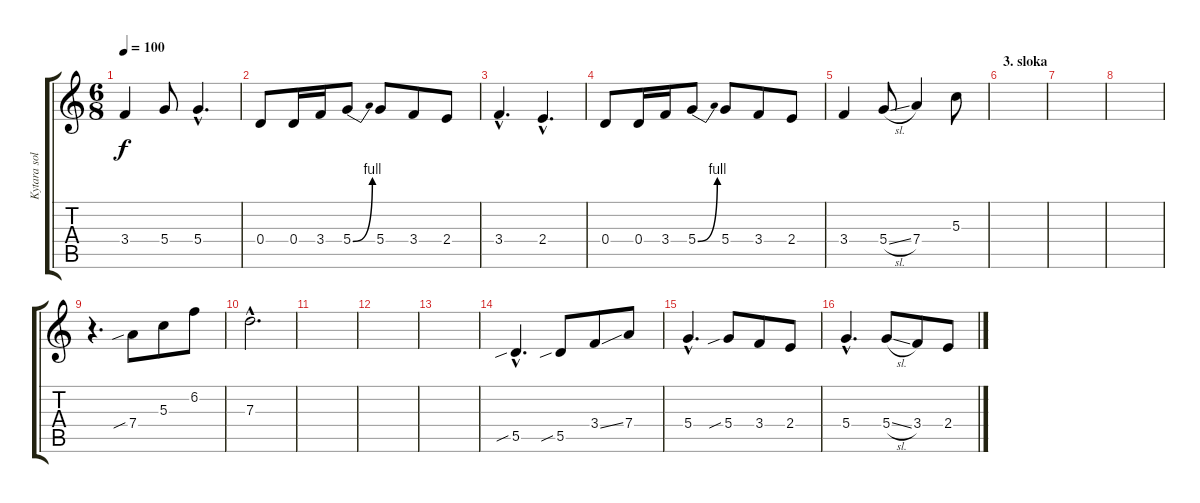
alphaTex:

\track ("Kytara solo" "Kytara sol") {instrument overdrivenguitar}
\staff {score tabs}
\tuning (E4 B3 G3 D3 A2 E2) {hide}
\ts (6 8)
\tempo 100
\clef g2
\ks c
3.4.4{dy f} 5.4.8 5.4{hac}.4{d} |
0.4.8 0.4.16 3.4.16 5.4{be (bend 0 0 60 4)}.8 5.4.8 3.4.8 2.4.8 |
3.4{hac}.4{d} 2.4{hac}.4{d} |
0.4.8 0.4.16 3.4.16 5.4{be (bend 0 0 60 4)}.8 5.4.8 3.4.8 2.4.8 |
3.4.4 5.4{sl}.8 7.4.4 5.3.8 |
\section ("" "3. sloka")
|
|
|
r.4{d volume 9} 7.4{sib}.8 5.3.8 6.2.8 |
7.3{hac}.2{d} |
|
|
|
5.5{sib hac}.4{d} 5.5{sib}.8 3.4{ss}.8 7.4.8 |
5.4{hac}.4{d} 5.4{sib}.8 3.4.8 2.4.8 |
5.4{hac}.4{d} 5.4{sl}.8 3.4.8 2.4.8
